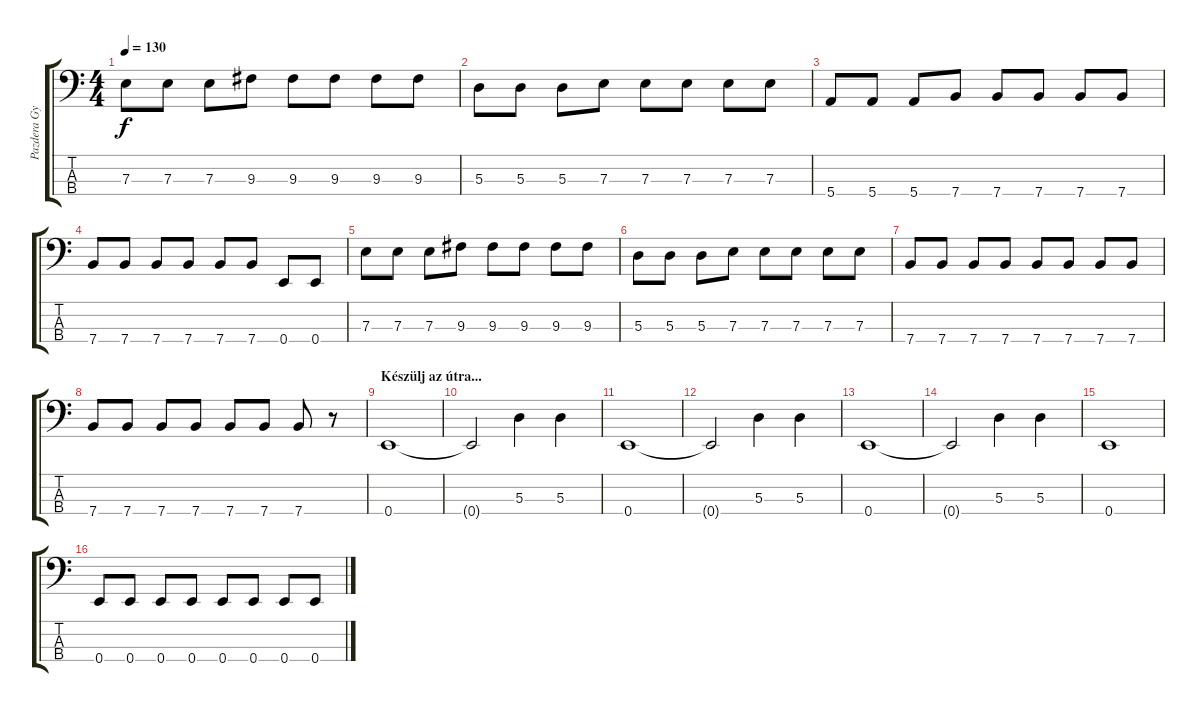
\track ("Pazdera György" "Pazdera Gy") {instrument electricbasspick}
\staff {score tabs}
\tuning (G2 D2 A1 E1) {hide}
\ts (4 4)
\tempo 130
\clef f4
\ks c
7.3.8{dy f} 7.3.8 7.3.8 9.3.8 9.3.8 9.3.8 9.3.8 9.3.8 |
5.3.8 5.3.8 5.3.8 7.3.8 7.3.8 7.3.8 7.3.8 7.3.8 |
5.4.8 5.4.8 5.4.8 7.4.8 7.4.8 7.4.8 7.4.8 7.4.8 |
7.4.8 7.4.8 7.4.8 7.4.8 7.4.8 7.4.8 0.4.8 0.4.8 |
7.3.8 7.3.8 7.3.8 9.3.8 9.3.8 9.3.8 9.3.8 9.3.8 |
5.3.8 5.3.8 5.3.8 7.3.8 7.3.8 7.3.8 7.3.8 7.3.8 |
7.4.8 7.4.8 7.4.8 7.4.8 7.4.8 7.4.8 7.4.8 7.4.8 |
7.4.8 7.4.8 7.4.8 7.4.8 7.4.8 7.4.8 7.4.8 r.8 |
\section ("" "Készülj az útra...")
0.4.1 |
0.4{t}.2 5.3.4 5.3.4 |
0.4.1 |
0.4{t}.2 5.3.4 5.3.4 |
0.4.1 |
0.4{t}.2 5.3.4 5.3.4 |
0.4.1 |
0.4.8 0.4.8 0.4.8 0.4.8 0.4.8 0.4.8 0.4.8 0.4.8
